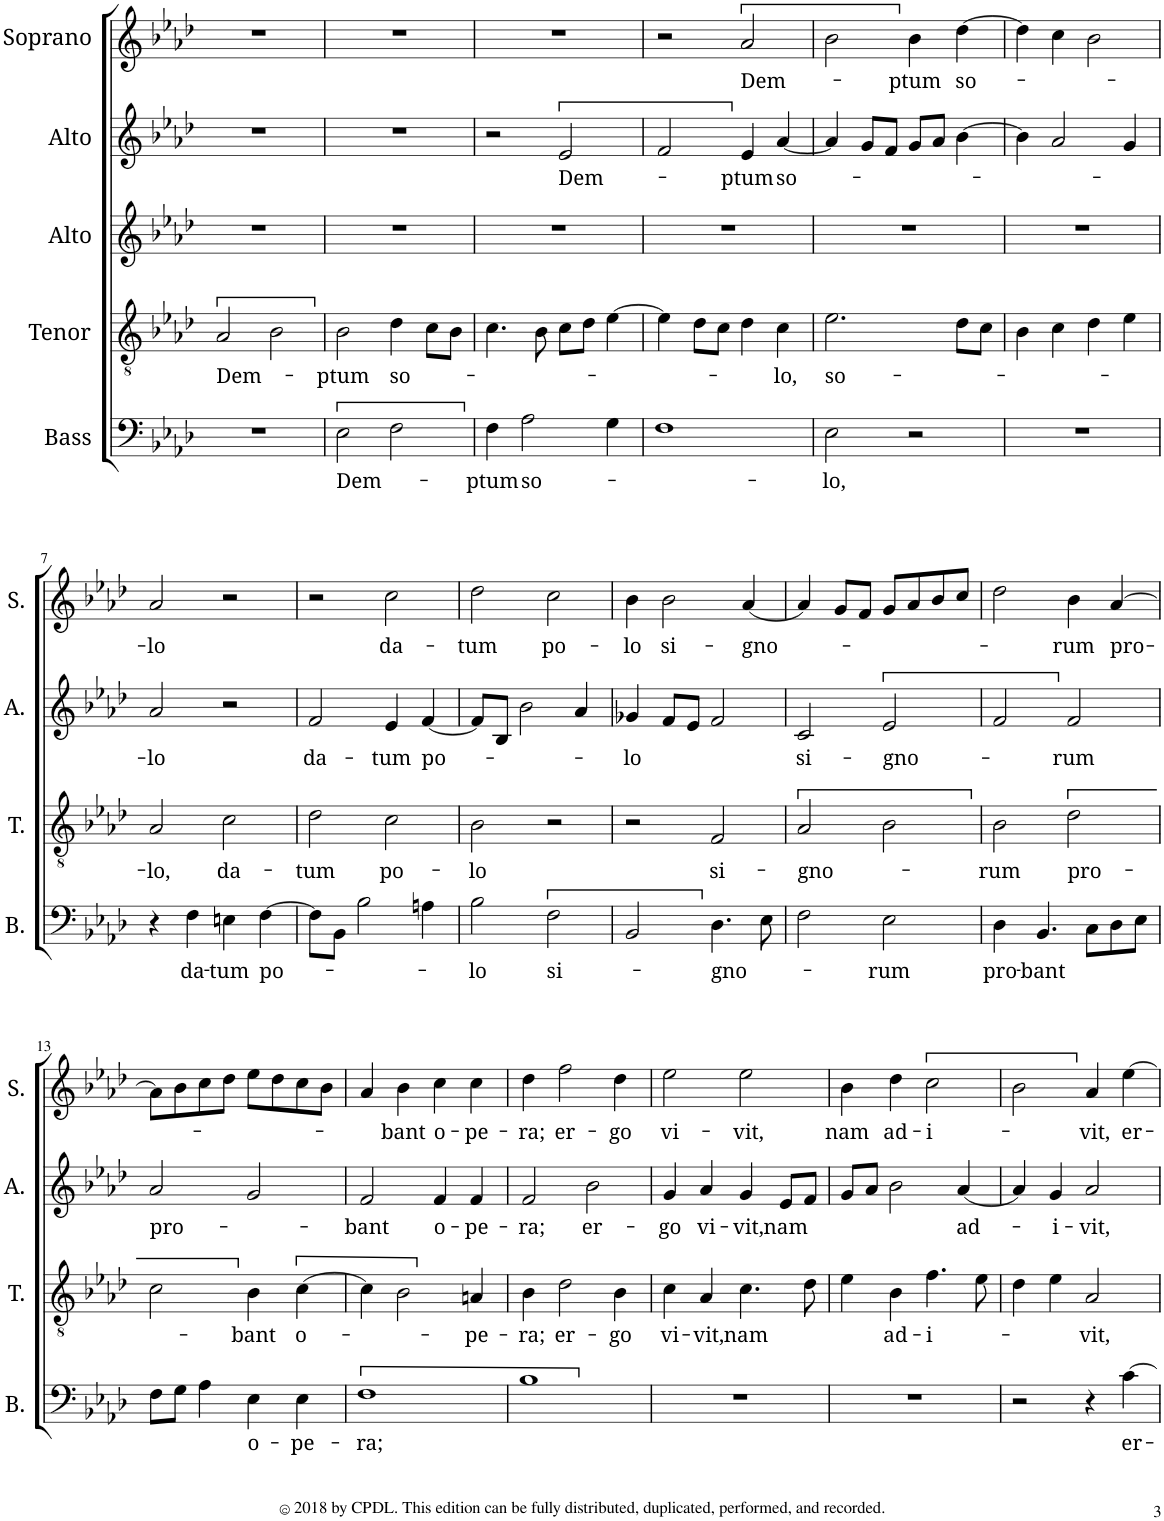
**kern	**text	**kern	**text	**kern	**text	**kern	**text
*part4	*part4	*part3	*part3	*part2	*part2	*part1	*part1
*staff4	*staff4	*staff3	*staff3	*staff2	*staff2	*staff1	*staff1
*I"Bass	*	*I"Tenor	*	*I"Alto	*	*I"Soprano	*
*I'B.	*	*I'T.	*	*I'A.	*	*I'S.	*
!!LO:PB:g=z
*clefF4	*	*clefGv2	*	*clefG2	*	*clefG2	*
*k[b-e-a-d-]	*	*k[b-e-a-d-]	*	*k[b-e-a-d-]	*	*k[b-e-a-d-]	*
*M4/4	*	*M4/4	*	*M4/4	*	*M4/4	*
=1	=1	=1	=1	=1	=1	=1	=1
!	!	!	!LO:LY:b	!	!	!	!
1r	.	2An/	Dem-	1r	.	1r	.
.	.	2Bn\	.	.	.	.	.
=2	=2	=2	=2	=2	=2	=2	=2
!	!LO:LY:b	!	!LO:LY:b	!	!	!	!
2En\	Dem-	2Bn\	-ptum	1r	.	1r	.
!	!	!	!LO:LY:b	!	!	!	!
2Fn\	.	4dn\	so-	.	.	.	.
.	.	8cn\L	.	.	.	.	.
.	.	8Bn\J	.	.	.	.	.
=3	=3	=3	=3	=3	=3	=3	=3
!	!LO:LY:b	!	!	!	!	!	!
4Fn\	-ptum	4.cn\	.	2r	.	1r	.
!	!LO:LY:b	!	!	!	!	!	!
2An\	so-	.	.	.	.	.	.
.	.	8Bn\	.	.	.	.	.
!	!	!	!	!	!LO:LY:b	!	!
.	.	8cn\L	.	2en/	Dem-	.	.
.	.	8dn\J	.	.	.	.	.
4Gn\	.	[4en\	.	.	.	.	.
=4	=4	=4	=4	=4	=4	=4	=4
1Fn	.	4en\]	.	2fn/	.	2r	.
.	.	8dn\L	.	.	.	.	.
.	.	8cn\J	.	.	.	.	.
!	!	!	!	!	!LO:LY:b	!	!LO:LY:b
.	.	4dn\	.	4en/	-ptum	2an/	Dem-
!	!	!	!LO:LY:b	!	!LO:LY:b	!	!
.	.	4cn\	-lo,	[4an/	so-	.	.
=5	=5	=5	=5	=5	=5	=5	=5
!	!LO:LY:b	!	!LO:LY:b	!	!	!	!
2En\	lo,	2.en\	so-	4an/]	.	2bn\	.
.	.	.	.	8gn/L	.	.	.
.	.	.	.	8fn/J	.	.	.
!	!	!	!	!	!	!	!LO:LY:b
2r	.	.	.	8gn/L	.	4bn\	-ptum
.	.	.	.	8an/J	.	.	.
!	!	!	!	!	!	!	!LO:LY:b
.	.	8dn\L	.	[4bn\	.	[4ddn\	so-
.	.	8cn\J	.	.	.	.	.
=6	=6	=6	=6	=6	=6	=6	=6
1r	.	4Bn\	.	4bn\]	.	4ddn\]	.
.	.	4cn\	.	2an/	.	4ccn\	.
.	.	4dn\	.	.	.	2bn\	.
.	.	4en\	.	4gn/	.	.	.
!!LO:LB:g=z
=7	=7	=7	=7	=7	=7	=7	=7
!	!	!	!LO:LY:b	!	!LO:LY:b	!	!LO:LY:b
4r	.	2An/	-lo,	2an/	-lo	2an/	-lo
!	!LO:LY:b	!	!	!	!	!	!
4Fn\	da-	.	.	.	.	.	.
!	!LO:LY:b	!	!LO:LY:b	!	!	!	!
4En\	-tum	2cn\	da-	2r	.	2r	.
!	!LO:LY:b	!	!	!	!	!	!
[4Fn\	po-	.	.	.	.	.	.
=8	=8	=8	=8	=8	=8	=8	=8
!	!	!	!LO:LY:b	!	!LO:LY:b	!	!
8Fn\L]	.	2dn\	-tum	2fn/	da-	2r	.
8BBn\J	.	.	.	.	.	.	.
2Bn\	.	.	.	.	.	.	.
!	!	!	!LO:LY:b	!	!LO:LY:b	!	!LO:LY:b
.	.	2cn\	po-	4en/	-tum	2ccn\	da-
!	!	!	!	!	!LO:LY:b	!	!
4An\	.	.	.	[4fn/	po-	.	.
=9	=9	=9	=9	=9	=9	=9	=9
!	!LO:LY:b	!	!LO:LY:b	!	!	!	!LO:LY:b
2Bn\	-lo	2Bn\	-lo	8fn/L]	.	2ddn\	-tum
.	.	.	.	8Bn/J	.	.	.
.	.	.	.	2bn\	.	.	.
!	!LO:LY:b	!	!	!	!	!	!LO:LY:b
2Fn\	si-	2r	.	.	.	2ccn\	po-
.	.	.	.	4an/	.	.	.
=10	=10	=10	=10	=10	=10	=10	=10
!	!	!	!	!	!LO:LY:b	!	!LO:LY:b
2BBn/	.	2r	.	4gn/	-lo	4bn\	-lo
!	!	!	!	!	!	!	!LO:LY:b
.	.	.	.	8fn/L	.	2bn\	si-
.	.	.	.	8en/J	.	.	.
!	!LO:LY:b	!	!LO:LY:b	!	!	!	!
4.Dn\	-gno-	2Fn/	si-	2fn/	.	.	.
!	!	!	!	!	!	!	!LO:LY:b
.	.	.	.	.	.	[4an/	-gno-
8En\	.	.	.	.	.	.	.
=11	=11	=11	=11	=11	=11	=11	=11
!	!	!	!LO:LY:b	!	!LO:LY:b	!	!
2Fn\	.	2An/	-gno-	2cn/	si-	4an/]	.
.	.	.	.	.	.	8gn/L	.
.	.	.	.	.	.	8fn/J	.
!	!LO:LY:b	!	!	!	!LO:LY:b	!	!
2En\	rum	2Bn\	.	2en/	-gno-	8gn/L	.
.	.	.	.	.	.	8an/	.
.	.	.	.	.	.	8bn/	.
.	.	.	.	.	.	8ccn/J	.
=12	=12	=12	=12	=12	=12	=12	=12
!	!LO:LY:b	!	!LO:LY:b	!	!	!	!
4Dn\	pro-	2Bn\	-rum	2fn/	.	2ddn\	.
!	!LO:LY:b	!	!	!	!	!	!
4.BBn/	-bant	.	.	.	.	.	.
!	!	!	!LO:LY:b	!	!LO:LY:b	!	!LO:LY:b
.	.	2dn\	pro-	2fn/	-rum	4bn\	-rum
8Cn\L	.	.	.	.	.	.	.
!	!	!	!	!	!	!	!LO:LY:b
8Dn\	.	.	.	.	.	[4an/	pro-
8En\J	.	.	.	.	.	.	.
!!LO:LB:g=z
=13	=13	=13	=13	=13	=13	=13	=13
!	!	!	!	!	!LO:LY:b	!	!
8Fn\L	.	2cn\	.	2an/	pro-	8an\L]	.
8Gn\J	.	.	.	.	.	8bn\	.
4An\	.	.	.	.	.	8ccn\	.
.	.	.	.	.	.	8ddn\J	.
!	!LO:LY:b	!	!LO:LY:b	!	!	!	!
4En\	o-	4Bn\	-bant	2gn/	.	8een\L	.
.	.	.	.	.	.	8ddn\	.
!	!LO:LY:b	!	!LO:LY:b	!	!	!	!
4En\	-pe-	[4cn\	o-	.	.	8ccn\	.
.	.	.	.	.	.	8bn\J	.
=14	=14	=14	=14	=14	=14	=14	=14
!	!LO:LY:b	!	!	!	!LO:LY:b	!	!
1Fn	-ra;	4cn\]	.	2fn/	-bant	4an/	.
!	!	!	!	!	!	!	!LO:LY:b
.	.	2Bn\	.	.	.	4bn\	-bant
!	!	!	!	!	!LO:LY:b	!	!LO:LY:b
.	.	.	.	4fn/	o-	4ccn\	o-
!	!	!	!LO:LY:b	!	!LO:LY:b	!	!LO:LY:b
.	.	4An/	-pe-	4fn/	-pe-	4ccn\	-pe-
=15	=15	=15	=15	=15	=15	=15	=15
!	!	!	!LO:LY:b	!	!LO:LY:b	!	!LO:LY:b
1Bn	.	4Bn\	-ra;	2fn/	-ra;	4ddn\	-ra;
!	!	!	!LO:LY:b	!	!	!	!LO:LY:b
.	.	2dn\	er-	.	.	2ffn\	er-
!	!	!	!	!	!LO:LY:b	!	!
.	.	.	.	2bn\	er-	.	.
!	!	!	!LO:LY:b	!	!	!	!LO:LY:b
.	.	4Bn\	-go	.	.	4ddn\	-go
=16	=16	=16	=16	=16	=16	=16	=16
!	!	!	!LO:LY:b	!	!LO:LY:b	!	!LO:LY:b
1r	.	4cn\	vi-	4gn/	-go	2een\	vi-
!	!	!	!LO:LY:b	!	!LO:LY:b	!	!
.	.	4An/	-vit,	4an/	vi-	.	.
!	!	!	!LO:LY:b	!	!LO:LY:b	!	!LO:LY:b
.	.	4.cn\	nam	4gn/	-vit,	2een\	-vit,
!	!	!	!	!	!LO:LY:b	!	!
.	.	.	.	8en/L	nam	.	.
.	.	8dn\	.	8fn/J	.	.	.
=17	=17	=17	=17	=17	=17	=17	=17
!	!	!	!	!	!	!	!LO:LY:b
1r	.	4en\	.	8gn/L	.	4bn\	nam
.	.	.	.	8an/J	.	.	.
!	!	!	!LO:LY:b	!	!	!	!LO:LY:b
.	.	4Bn\	ad-	2bn\	.	4ddn\	ad-
!	!	!	!LO:LY:b	!	!	!	!LO:LY:b
.	.	4.fn\	-i-	.	.	2ccn\	-i-
!	!	!	!	!	!LO:LY:b	!	!
.	.	.	.	[4an/	ad-	.	.
.	.	8en\	.	.	.	.	.
=18	=18	=18	=18	=18	=18	=18	=18
2r	.	4dn\	.	4an/]	.	2bn\	.
!	!	!	!	!	!LO:LY:b	!	!
.	.	4en\	.	4gn/	-i-	.	.
!	!	!	!LO:LY:b	!	!LO:LY:b	!	!LO:LY:b
4r	.	2An/	-vit,	2an/	-vit,	4an/	-vit,
!	!LO:LY:b	!	!	!	!	!	!LO:LY:b
[4cn\	er-	.	.	.	.	[4een\	er-
=	=	=	=	=	=	=	=
*-	*-	*-	*-	*-	*-	*-	*-
